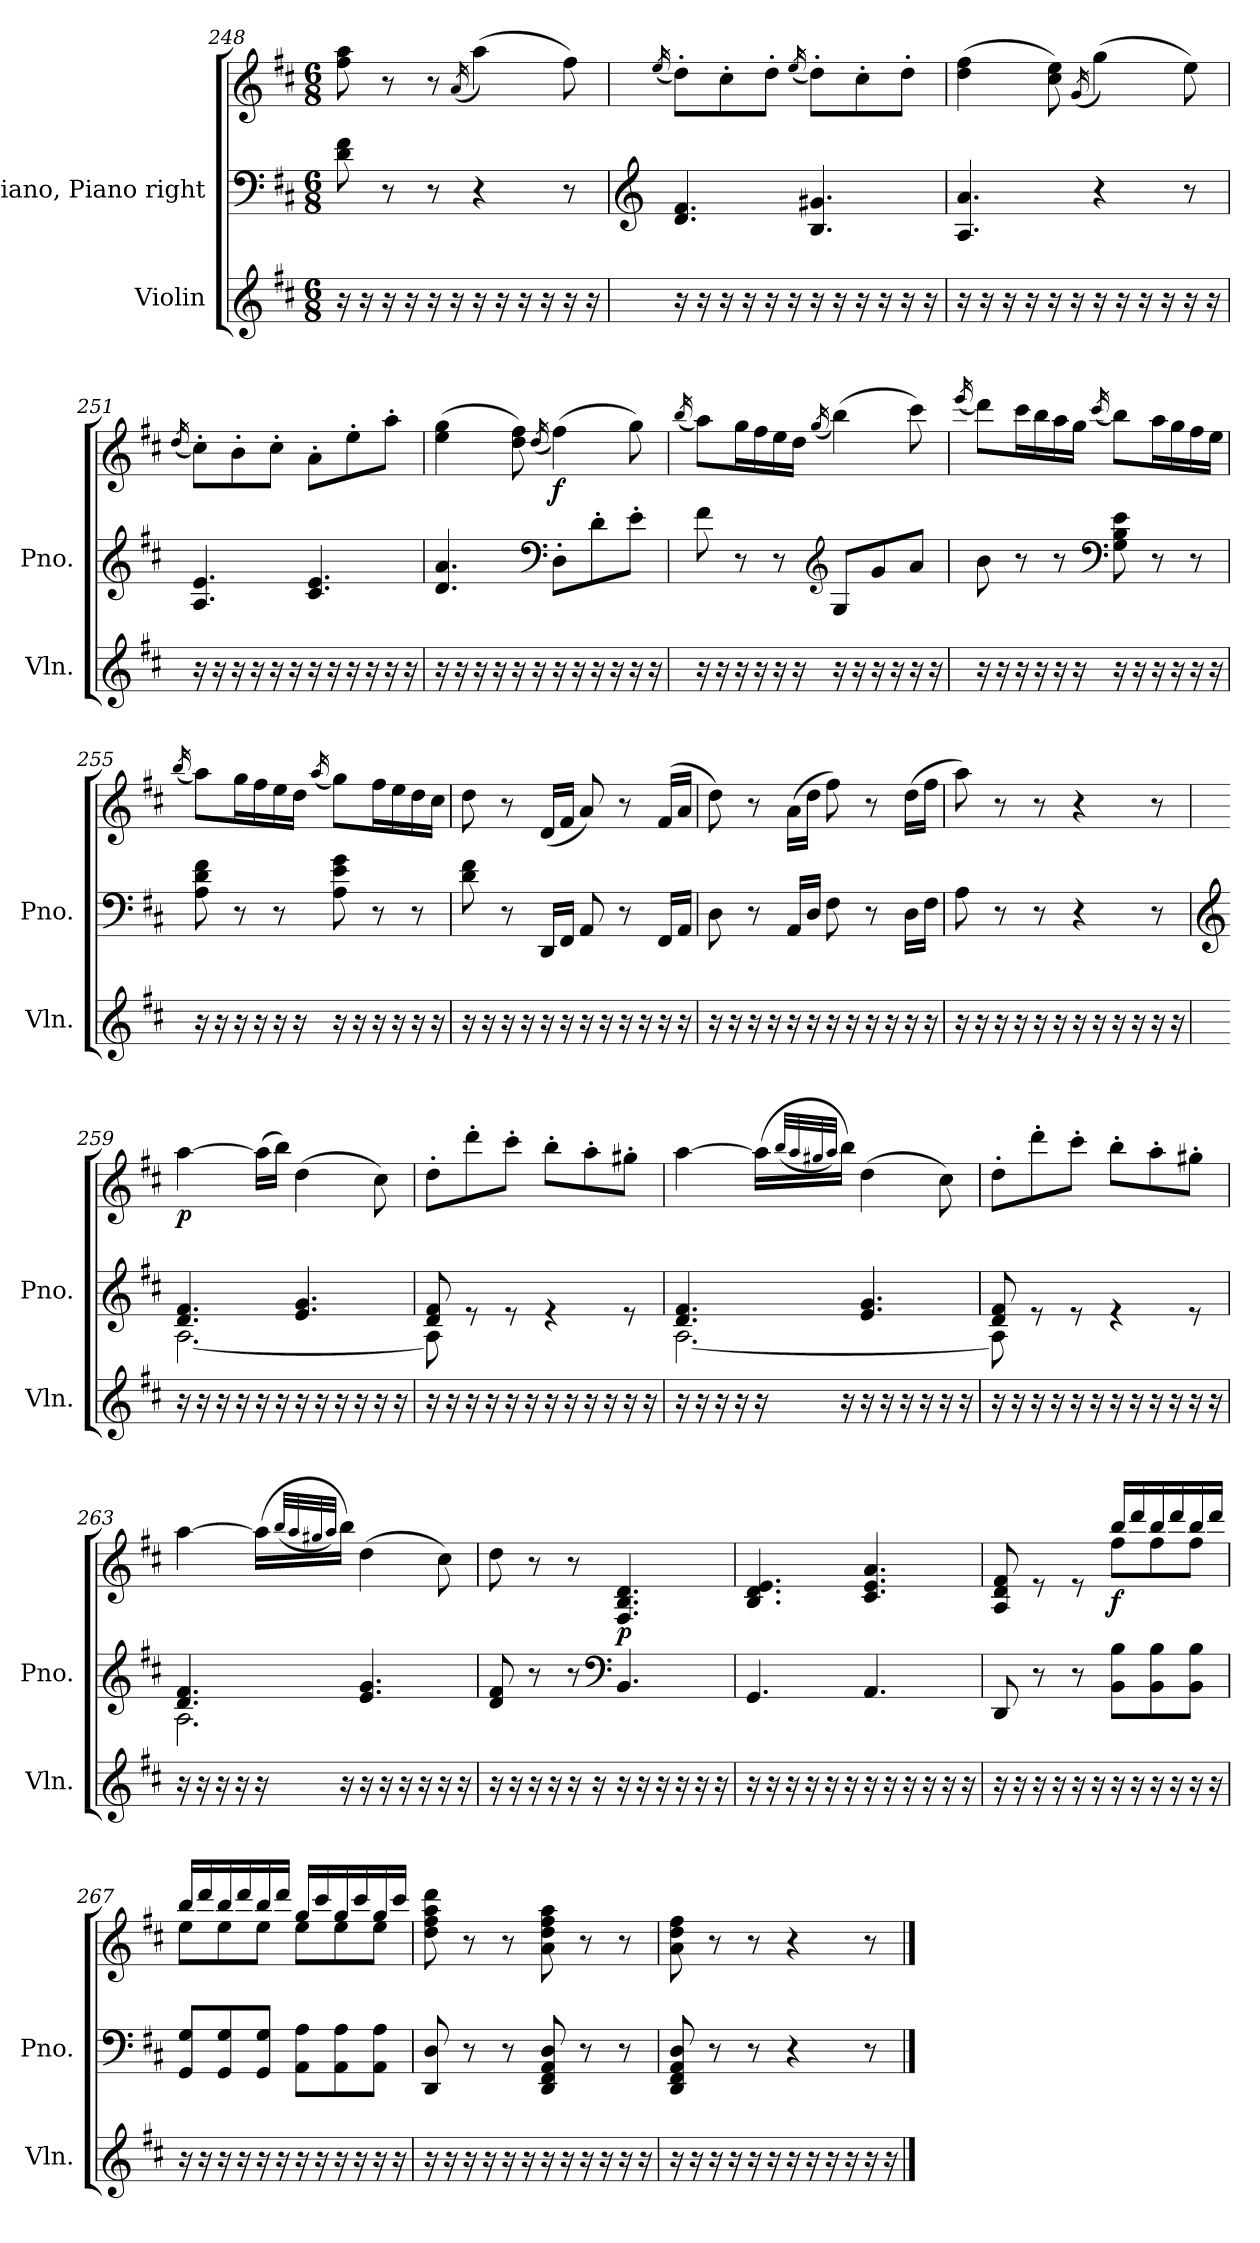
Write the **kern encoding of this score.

**kern	**kern	**kern	**dynam
*part2	*part1	*part1	*part1
*staff3	*staff2	*staff1	*staff1/2
*I"Violin	*I"Piano, Piano right	*	*
*I'Vln.	*I'Pno.	*	*
!!LO:LB:g=z
*clefG2	*clefF4	*clefG2	*
*k[f#c#]	*k[f#c#]	*k[f#c#]	*
*M6/8	*M6/8	*M6/8	*
=248	=248	=248	=248
16r	8d\ 8f#\	8ff#\ 8aa\	.
16r	.	.	.
16r	8r	8r	.
16r	.	.	.
16r	8r	8r	.
16r	.	.	.
.	.	(>16qa/	.
16r	4r	(>4aa\)	.
16r	.	.	.
16r	.	.	.
16r	.	.	.
16r	8r	8ff#\)	.
16r	.	.	.
=249	=249	=249	=249
*	*clefG2	*	*
.	.	(<16qee/	.
16r	4.d/ 4.f#/	8dd'\L)	.
16r	.	.	.
16r	.	8cc#'\	.
16r	.	.	.
16r	.	8dd'\J	.
16r	.	.	.
.	.	(<16qee/	.
16r	4.B/ 4.g#X/	8dd'\L)	.
16r	.	.	.
16r	.	8cc#'\	.
16r	.	.	.
16r	.	8dd'\J	.
16r	.	.	.
=250	=250	=250	=250
16r	4.A/ 4.a/	(>4dd\ 4ff#\	.
16r	.	.	.
16r	.	.	.
16r	.	.	.
16r	.	8cc#\ 8ee\)	.
16r	.	.	.
.	.	(>16qg/	.
16r	4r	(>4gg\)	.
16r	.	.	.
16r	.	.	.
16r	.	.	.
16r	8r	8ee\)	.
16r	.	.	.
!!LO:PB:g=z
=251	=251	=251	=251
.	.	(<16qdd/	.
16r	4.A/ 4.e/	8cc#'\L)	.
16r	.	.	.
16r	.	8b'\	.
16r	.	.	.
16r	.	8cc#'\J	.
16r	.	.	.
16r	4.c#/ 4.e/	8a'\L	.
16r	.	.	.
16r	.	8ee'\	.
16r	.	.	.
16r	.	8aa'\J	.
16r	.	.	.
=252	=252	=252	=252
16r	4.d/ 4.a/	(>4ee\ 4gg\	.
16r	.	.	.
16r	.	.	.
16r	.	.	.
16r	.	8dd\ 8ff#\)	.
16r	.	.	.
*	*clefF4	*	*
.	.	(<16qdd/	.
!	!	!	!LO:DY:b
16r	8D'\L	(>4ff#\)	f
16r	.	.	.
16r	8d'\	.	.
16r	.	.	.
16r	8e'\J	8gg\)	.
16r	.	.	.
=253	=253	=253	=253
.	.	(<16qbb/	.
16r	8f#\	8aa\L)	.
16r	.	.	.
16r	8r	16gg\L	.
16r	.	16ff#\	.
16r	8r	16ee\	.
16r	.	16dd\JJ	.
*	*clefG2	*	*
.	.	(<16qgg/	.
16r	8G/L	(>4bb\)	.
16r	.	.	.
16r	8g/	.	.
16r	.	.	.
16r	8a/J	8ccc#\)	.
16r	.	.	.
!!LO:LB:g=z
=254	=254	=254	=254
.	.	(<16qeee/	.
16r	8b\	8ddd\L)	.
16r	.	.	.
16r	8r	16ccc#\L	.
16r	.	16bb\	.
16r	8r	16aa\	.
16r	.	16gg\JJ	.
*	*clefF4	*	*
.	.	(<16qccc#/	.
16r	8G\ 8B\ 8e\	8bb\L)	.
16r	.	.	.
16r	8r	16aa\L	.
16r	.	16gg\	.
16r	8r	16ff#\	.
16r	.	16ee\JJ	.
=255	=255	=255	=255
.	.	(<16qbb/	.
16r	8A\ 8d\ 8f#\	8aa\L)	.
16r	.	.	.
16r	8r	16gg\L	.
16r	.	16ff#\	.
16r	8r	16ee\	.
16r	.	16dd\JJ	.
.	.	(<16qaa/	.
16r	8A\ 8e\ 8g\	8gg\L)	.
16r	.	.	.
16r	8r	16ff#\L	.
16r	.	16ee\	.
16r	8r	16dd\	.
16r	.	16cc#\JJ	.
=256	=256	=256	=256
16r	8d\ 8f#\	8dd\	.
16r	.	.	.
16r	8r	8r	.
16r	.	.	.
16r	16DD/LL	(<16d/LL	.
16r	16FF#/JJ	16f#/JJ	.
16r	8AA/	8a/)	.
16r	.	.	.
16r	8r	8r	.
16r	.	.	.
16r	16FF#/LL	(>16f#/LL	.
16r	16AA/JJ	16a/JJ	.
!!LO:LB:g=z
=257	=257	=257	=257
16r	8D\	8dd\)	.
16r	.	.	.
16r	8r	8r	.
16r	.	.	.
16r	16AA/LL	(>16a\LL	.
16r	16D/JJ	16dd\JJ	.
16r	8F#\	8ff#\)	.
16r	.	.	.
16r	8r	8r	.
16r	.	.	.
16r	16D\LL	(>16dd\LL	.
16r	16F#\JJ	16ff#\JJ	.
=258	=258	=258	=258
16r	8A\	8aa\)	.
16r	.	.	.
16r	8r	8r	.
16r	.	.	.
16r	8r	8r	.
16r	.	.	.
16r	4r	4r	.
16r	.	.	.
16r	.	.	.
16r	.	.	.
16r	8r	8r	.
16r	.	.	.
=259	=259	=259	=259
*	*clefG2	*	*
*	*^	*	*
!	!	!	!	!LO:DY:b
16r	4.d/ 4.f#/	[2.A\	[4aa\	p
16r	.	.	.	.
16r	.	.	.	.
16r	.	.	.	.
16r	.	.	(>16aa\LL]	.
16r	.	.	16bb\JJ)	.
16r	4.e/ 4.g/	.	(>4dd\	.
16r	.	.	.	.
16r	.	.	.	.
16r	.	.	.	.
16r	.	.	8cc#\)	.
16r	.	.	.	.
!!LO:PB:g=z
=260	=260	=260	=260	=260
16r	8d/ 8f#/	8A\]	8dd'\L	.
16r	.	.	.	.
16r	8re	2ryy	8ddd'\	.
16r	.	.	.	.
16r	8re	.	8ccc#'\J	.
16r	.	.	.	.
16r	4re	.	8bb'\L	.
16r	.	.	.	.
16r	.	.	8aa'\	.
16r	.	.	.	.
16r	8re	8ryy	8gg#X'\J	.
16r	.	.	.	.
=261	=261	=261	=261	=261
16r	4.d/ 4.f#/	[2.A\	[4aa\	.
16r	.	.	.	.
16r	.	.	.	.
16r	.	.	.	.
16r	.	.	(>16aa\LL]	.
.	.	.	(<32qbb/LLL	.
.	.	.	32qaa/	.
.	.	.	32qgg#X/	.
.	.	.	32qaa/JJJ)	.
16r	.	.	16bb\JJ)	.
16r	4.e/ 4.g/	.	(>4dd\	.
16r	.	.	.	.
16r	.	.	.	.
16r	.	.	.	.
16r	.	.	8cc#\)	.
16r	.	.	.	.
=262	=262	=262	=262	=262
16r	8d/ 8f#/	8A\]	8dd'\L	.
16r	.	.	.	.
16r	8re	2ryy	8ddd'\	.
16r	.	.	.	.
16r	8re	.	8ccc#'\J	.
16r	.	.	.	.
16r	4re	.	8bb'\L	.
16r	.	.	.	.
16r	.	.	8aa'\	.
16r	.	.	.	.
16r	8re	8ryy	8gg#X'\J	.
16r	.	.	.	.
!!LO:LB:g=z
=263	=263	=263	=263	=263
16r	4.d/ 4.f#/	2.A\	[4aa\	.
16r	.	.	.	.
16r	.	.	.	.
16r	.	.	.	.
16r	.	.	(>16aa\LL]	.
.	.	.	(<32qbb/LLL	.
.	.	.	32qaa/	.
.	.	.	32qgg#X/	.
.	.	.	32qaa/JJJ)	.
16r	.	.	16bb\JJ)	.
16r	4.e/ 4.g/	.	(>4dd\	.
16r	.	.	.	.
16r	.	.	.	.
16r	.	.	.	.
16r	.	.	8cc#\)	.
16r	.	.	.	.
*	*v	*v	*	*
=264	=264	=264	=264
16r	8d/ 8f#/	8dd\	.
16r	.	.	.
16r	8r	8r	.
16r	.	.	.
16r	8r	8r	.
16r	.	.	.
*	*clefF4	*	*
!	!	!	!LO:DY:a=2
16r	4.BB/	4.F#/ 4.B/ 4.d/	p
16r	.	.	.
16r	.	.	.
16r	.	.	.
16r	.	.	.
16r	.	.	.
=265	=265	=265	=265
16r	4.GG/	4.B/ 4.d/ 4.e/	.
16r	.	.	.
16r	.	.	.
16r	.	.	.
16r	.	.	.
16r	.	.	.
16r	4.AA/	4.c#/ 4.e/ 4.a/	.
16r	.	.	.
16r	.	.	.
16r	.	.	.
16r	.	.	.
16r	.	.	.
!!LO:LB:g=z
=266	=266	=266	=266
*	*	*^	*
16r	8DD/	8A/ 8d/ 8f#/	4.ryy	.
16r	.	.	.	.
16r	8r	8re	.	.
16r	.	.	.	.
16r	8r	8re	.	.
16r	.	.	.	.
!	!	!	!	!LO:DY:b
16r	8BB\ 8B\L	16bb/LL	8ff#\L	f
16r	.	16ddd/	.	.
16r	8BB\ 8B\	16bb/	8ff#\	.
16r	.	16ddd/	.	.
16r	8BB\ 8B\J	16bb/	8ff#\J	.
16r	.	16ddd/JJ	.	.
=267	=267	=267	=267	=267
16r	8GG/ 8G/L	16bb/LL	8ee\L	.
16r	.	16ddd/	.	.
16r	8GG/ 8G/	16bb/	8ee\	.
16r	.	16ddd/	.	.
16r	8GG/ 8G/J	16bb/	8ee\J	.
16r	.	16ddd/JJ	.	.
16r	8AA\ 8A\L	16gg/LL	8ee\L	.
16r	.	16ccc#/	.	.
16r	8AA\ 8A\	16gg/	8ee\	.
16r	.	16ccc#/	.	.
16r	8AA\ 8A\J	16gg/	8ee\J	.
16r	.	16ccc#/JJ	.	.
*	*	*v	*v	*
=268	=268	=268	=268
16r	8DD/ 8D/	8dd\ 8ff#\ 8aa\ 8ddd\	.
16r	.	.	.
16r	8r	8r	.
16r	.	.	.
16r	8r	8r	.
16r	.	.	.
16r	8DD/ 8FF#/ 8AA/ 8D/	8a\ 8dd\ 8ff#\ 8aa\	.
16r	.	.	.
16r	8r	8r	.
16r	.	.	.
16r	8r	8r	.
16r	.	.	.
!!LO:PB:g=z
=269	=269	=269	=269
16r	8DD/ 8FF#/ 8AA/ 8D/	8a\ 8dd\ 8ff#\	.
16r	.	.	.
16r	8r	8r	.
16r	.	.	.
16r	8r	8r	.
16r	.	.	.
16r	4r	4r	.
16r	.	.	.
16r	.	.	.
16r	.	.	.
16r	8r	8r	.
16r	.	.	.
==	==	==	==
*-	*-	*-	*-
